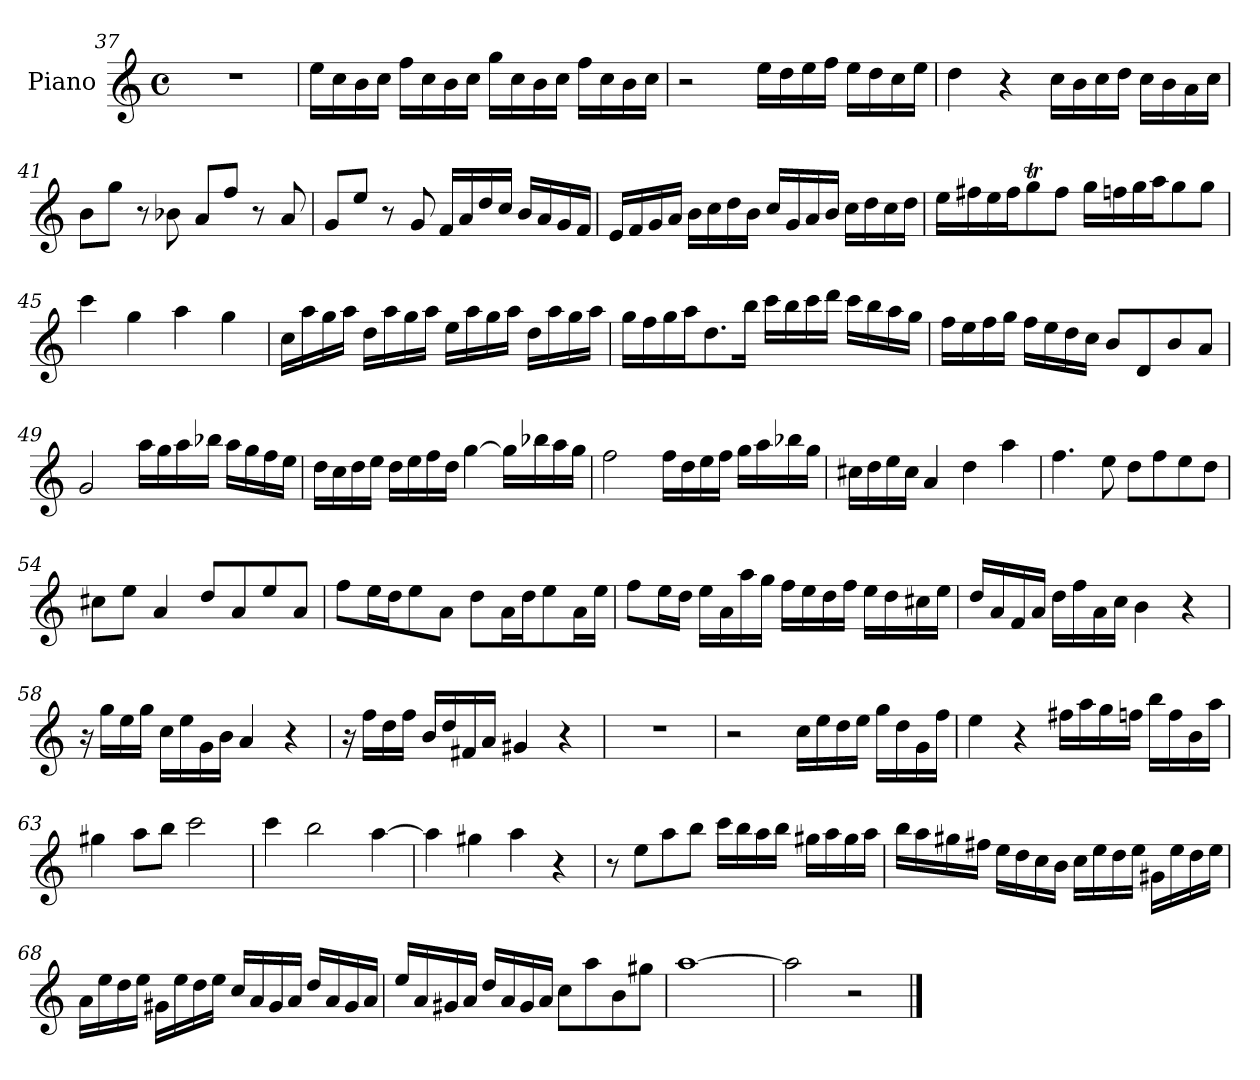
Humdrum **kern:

**kern
*part1
*staff1
*I"Piano
*I'Pno.
*clefG2
*k[]
*C:
*M4/4
*met(c)
=37
1r
!!LO:LB:g=z
=38
16ee\LL
16cc\
16b\
16cc\JJ
16ff\LL
16cc\
16b\
16cc\JJ
16gg\LL
16cc\
16b\
16cc\JJ
16ff\LL
16cc\
16b\
16cc\JJ
=39
2r
16ee\LL
16dd\
16ee\
16ff\JJ
16ee\LL
16dd\
16cc\
16ee\JJ
=40
4dd\
4r
16cc\LL
16b\
16cc\
16dd\JJ
16cc\LL
16b\
16a\
16cc\JJ
!!LO:LB:g=z
=41
8b\L
8gg\J
8r
8b-X\
8a/L
8ff/J
8r
8a/
=42
8g/L
8ee/J
8r
8g/
16f/LL
16a/
16dd/
16cc/JJ
16b/LL
16a/
16g/
16f/JJ
=43
16e/LL
16f/
16g/
16a/JJ
16b\LL
16cc\
16dd\
16b\JJ
16cc/LL
16g/
16a/
16b/JJ
16cc\LL
16dd\
16cc\
16dd\JJ
!!LO:LB:g=z
=44
16ee\LL
16ff#X\
16ee\
16ff#\J
8ggT\
8ff#\J
16gg\LL
16ffn\
16gg\
16aa\J
8gg\
8ggTTT\J
=45
4ccc\
4gg\
4aa\
4gg\
=46
16cc\LL
16aa\
16gg\
16aa\JJ
16dd\LL
16aa\
16gg\
16aa\JJ
16ee\LL
16aa\
16gg\
16aa\JJ
16dd\LL
16aa\
16gg\
16aa\JJ
!!LO:LB:g=z
=47
16gg\LL
16ff\
16gg\
16aa\J
8.dd\
16bb\Jk
16ccc\LL
16bb\
16ccc\
16ddd\JJ
16ccc\LL
16bb\
16aa\
16gg\JJ
=48
16ff\LL
16ee\
16ff\
16gg\JJ
16ff\LL
16ee\
16dd\
16cc\JJ
8b/L
8d/
8b/
8a/J
=49
2g/
16aa\LL
16gg\
16aa\
16bb-X\JJ
16aa\LL
16gg\
16ff\
16ee\JJ
!!LO:LB:g=z
=50
16dd\LL
16cc\
16dd\
16ee\JJ
16dd\LL
16ee\
16ff\
16dd\JJ
[4gg\
16gg\LL]
16bb-X\
16aa\
16gg\JJ
=51
2ff\
16ff\LL
16dd\
16ee\
16ff\JJ
16gg\LL
16aa\
16bb-X\
16gg\JJ
=52
16cc#X\LL
16dd\
16ee\
16cc#\JJ
4a/
4dd\
4aa\
=53
4.ff\
8ee\
8dd\L
8ff\
8ee\
8dd\J
!!LO:LB:g=z
=54
8cc#X\L
8ee\J
4a/
8dd/L
8a/
8ee/
8a/J
=55
8ff\L
16ee\L
16dd\J
8ee\
8a\J
8dd\L
16a\L
16dd\J
8ee\
16a\L
16ee\JJ
=56
8ff\L
16ee\L
16dd\JJ
16ee\LL
16a\
16aa\
16gg\JJ
16ff\LL
16ee\
16dd\
16ff\JJ
16ee\LL
16dd\
16cc#X\
16ee\JJ
!!LO:LB:g=z
=57
16dd/LL
16a/
16f/
16a/JJ
16dd\LL
16ff\
16a\
16cc\JJ
4b\
4r
=58
16r
16gg\LL
16ee\
16gg\JJ
16cc\LL
16ee\
16g\
16b\JJ
4a/
4r
=59
16r
16ff\LL
16dd\
16ff\JJ
16b/LL
16dd/
16f#X/
16a/JJ
4g#X/
4r
=60
1r
!!LO:LB:g=z
=61
2r
16cc\LL
16ee\
16dd\
16ee\JJ
16gg\LL
16dd\
16g\
16ff\JJ
=62
4ee\
4r
16ff#X\LL
16aa\
16gg\
16ffn\JJ
16bb\LL
16ff\
16b\
16aa\JJ
=63
4gg#X\
8aa\L
8bb\J
2ccc\
=64
4ccc\
2bb\
[4aa\
=65
4aa\]
4gg#X\
4aa\
4r
!!LO:PB:g=z
=66
8r
8ee\L
8aa\
8bb\J
16ccc\LL
16bb\
16aa\
16bb\JJ
16gg#X\LL
16aa\
16gg#\
16aa\JJ
=67
16bb\LL
16aa\
16gg#X\
16ff#X\JJ
16ee\LL
16dd\
16cc\
16b\JJ
16cc\LL
16ee\
16dd\
16ee\JJ
16g#X\LL
16ee\
16dd\
16ee\JJ
!!LO:LB:g=z
=68
16a\LL
16ee\
16dd\
16ee\JJ
16g#X\LL
16ee\
16dd\
16ee\JJ
16cc/LL
16a/
16g#/
16a/JJ
16dd/LL
16a/
16g#/
16a/JJ
=69
16ee/LL
16a/
16g#X/
16a/JJ
16dd/LL
16a/
16g#/
16a/JJ
8cc\L
8aa\
8b\
8gg#X\J
=70
[1aa
=71
2aa\]
2r
==
*-
